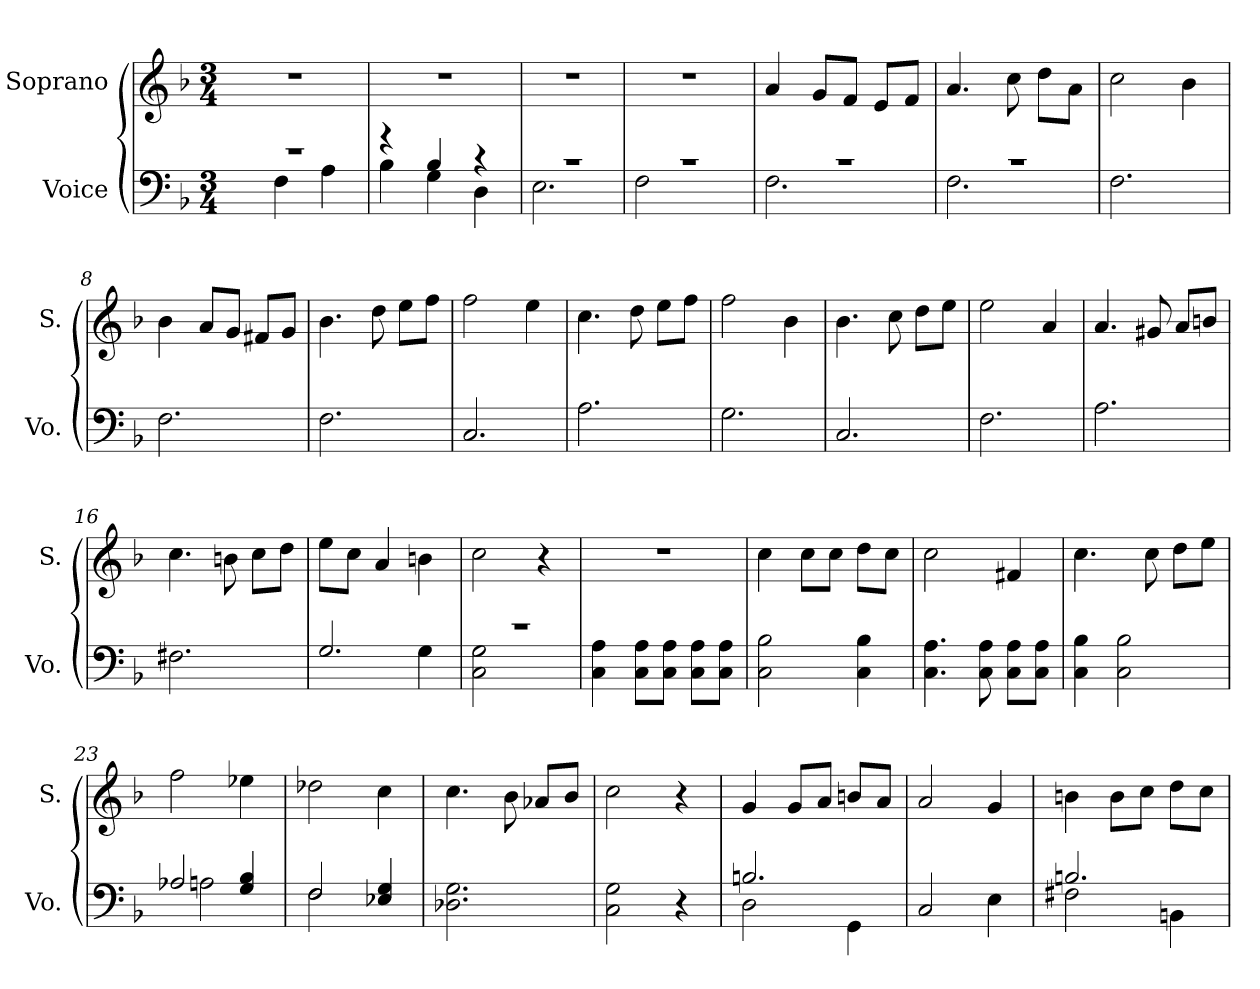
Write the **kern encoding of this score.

**kern	**kern
*part2	*part1
*staff2	*staff1
*I"Voice	*I"Soprano
*I'Vo.	*I'S.
*clefF4	*clefG2
*k[b-]	*k[b-]
*M3/4	*M3/4
=1	=1
*^	*
2.r	4ryy	2.r
.	4F\	.
.	4A\	.
=2	=2	=2
4r	4B-\	2.r
4B-/	4G\	.
4r	4D\	.
=3	=3	=3
2.r	2.E\	2.r
=4	=4	=4
2.r	2F\	2.r
.	4ryy	.
=5	=5	=5
2.r	2.F\	4a/
.	.	8g/L
.	.	8f/J
.	.	8e/L
.	.	8f/J
=6	=6	=6
2.r	2.F\	4.a/
.	.	8cc\
.	.	8dd\L
.	.	8a\J
*v	*v	*
=7	=7
2.F\	2cc\
.	4b-\
=8	=8
2.F\	4b-\
.	8a/L
.	8g/J
.	8f#X/L
.	8g/J
=9	=9
2.F\	4.b-\
.	8dd\
.	8ee\L
.	8ff\J
=10	=10
2.C/	2ff\
.	4ee\
!!LO:LB:g=z
=11	=11
2.A\	4.cc\
.	8dd\
.	8ee\L
.	8ff\J
=12	=12
2.G\	2ff\
.	4b-\
=13	=13
2.C/	4.b-\
.	8cc\
.	8dd\L
.	8ee\J
=14	=14
2.F\	2ee\
.	4a/
=15	=15
2.A\	4.a/
.	8g#X/
.	8a/L
.	8bn/J
=16	=16
2.F#X\	4.cc\
.	8bn\
.	8cc\L
.	8dd\J
=17	=17
*^	*
2.G/	2ryy	8ee\L
.	.	8cc\J
.	.	4a/
.	4G\	4bn\
=18	=18	=18
2.r	2C\ 2G\	2cc\
.	4ryy	4r
*v	*v	*
=19	=19
4C\ 4A\	2.r
8C\ 8A\L	.
8C\ 8A\J	.
8C\ 8A\L	.
8C\ 8A\J	.
!!LO:LB:g=z
=20	=20
2C\ 2B-\	4cc\
.	8cc\L
.	8cc\J
4C\ 4B-\	8dd\L
.	8cc\J
=21	=21
4.C\ 4.A\	2cc\
8C\ 8A\	.
8C\ 8A\L	4f#X/
8C\ 8A\J	.
=22	=22
4C\ 4B-\	4.cc\
2C\ 2B-\	.
.	8cc\
.	8dd\L
.	8ee\J
=23	=23
*^	*
2A-X/	2An\	2ff\
4G/ 4B-/	4ryy	4ee-X\
=24	=24	=24
2F/	2F\	2dd-X\
4E-X/ 4G/	4ryy	4cc\
*v	*v	*
=25	=25
2.D-X\ 2.G\	4.cc\
.	8b-\
.	8a-X/L
.	8b-/J
=26	=26
2C\ 2G\	2cc\
4r	4r
=27	=27
*^	*
2.Bn/	2D\	4g/
.	.	8g/L
.	.	8a/J
.	4GG\	8bn/L
.	.	8a/J
*v	*v	*
=28	=28
2C/	2a/
4E\	4g/
!!LO:LB:g=z
=29	=29
*^	*
2.Bn/	2F#X\	4bn\
.	.	8b\L
.	.	8cc\J
.	4BBn\	8dd\L
.	.	8cc\J
*v	*v	*
=	=
*-	*-
